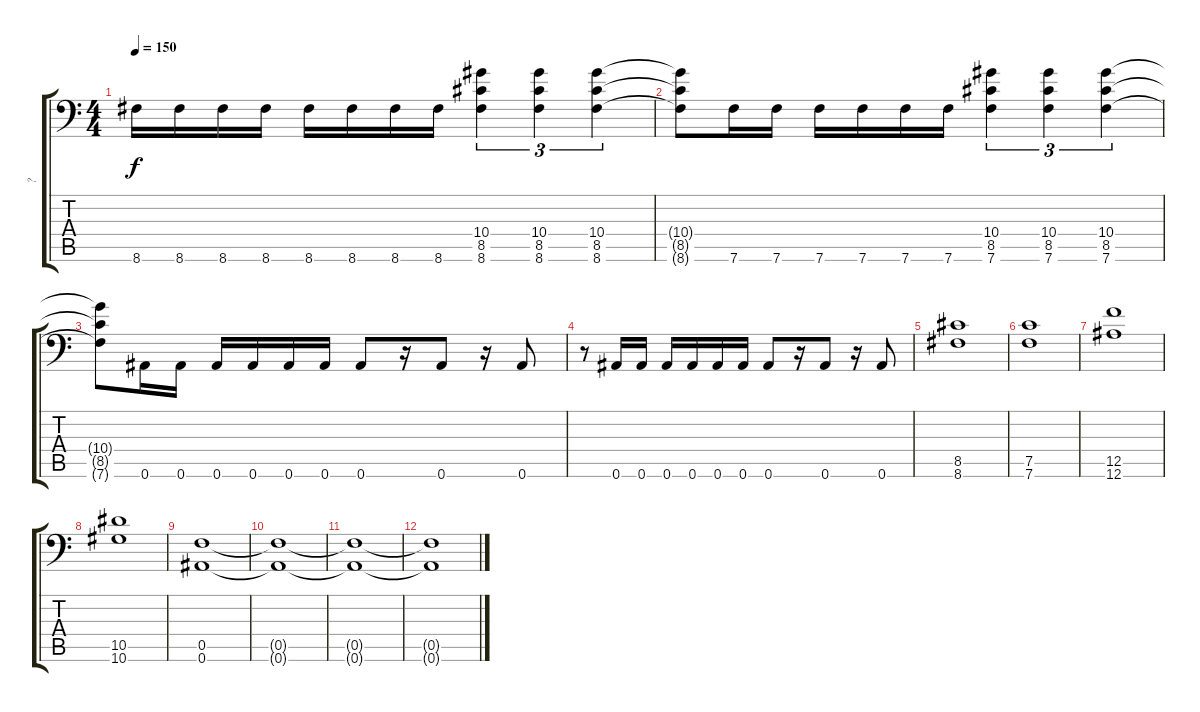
\track ("?" "?") {instrument distortionguitar}
\staff {score tabs}
\tuning (C4 G3 Eb3 Bb2 F2 Bb1) {hide}
\ts (4 4)
\tempo 150
\clef f4
\ks c
8.6.16{dy f} 8.6.16 8.6.16 8.6.16 8.6.16 8.6.16 8.6.16 8.6.16 (10.4 8.5 8.6).4{tu (3 2)} (10.4 8.5 8.6).4{tu (3 2)} (10.4 8.5 8.6).4{tu (3 2)} |
(10.4{t} 8.5{t} 8.6{t}).8 7.6.16 7.6.16 7.6.16 7.6.16 7.6.16 7.6.16 (10.4 8.5 7.6).4{tu (3 2)} (10.4 8.5 7.6).4{tu (3 2)} (10.4 8.5 7.6).4{tu (3 2)} |
(10.4{t} 8.5{t} 7.6{t}).8 0.6.16 0.6.16 0.6.16 0.6.16 0.6.16 0.6.16 0.6.8 r.16 0.6.8 r.16 0.6.8 |
r.8 0.6.16 0.6.16 0.6.16 0.6.16 0.6.16 0.6.16 0.6.8 r.16 0.6.8 r.16 0.6.8 |
(8.5 8.6).1 |
(7.5 7.6).1 |
(12.5 12.6).1 |
(10.5 10.6).1 |
(0.5 0.6).1 |
(0.5{t} 0.6{t}).1 |
(0.5{t} 0.6{t}).1 |
(0.5{t} 0.6{t}).1
